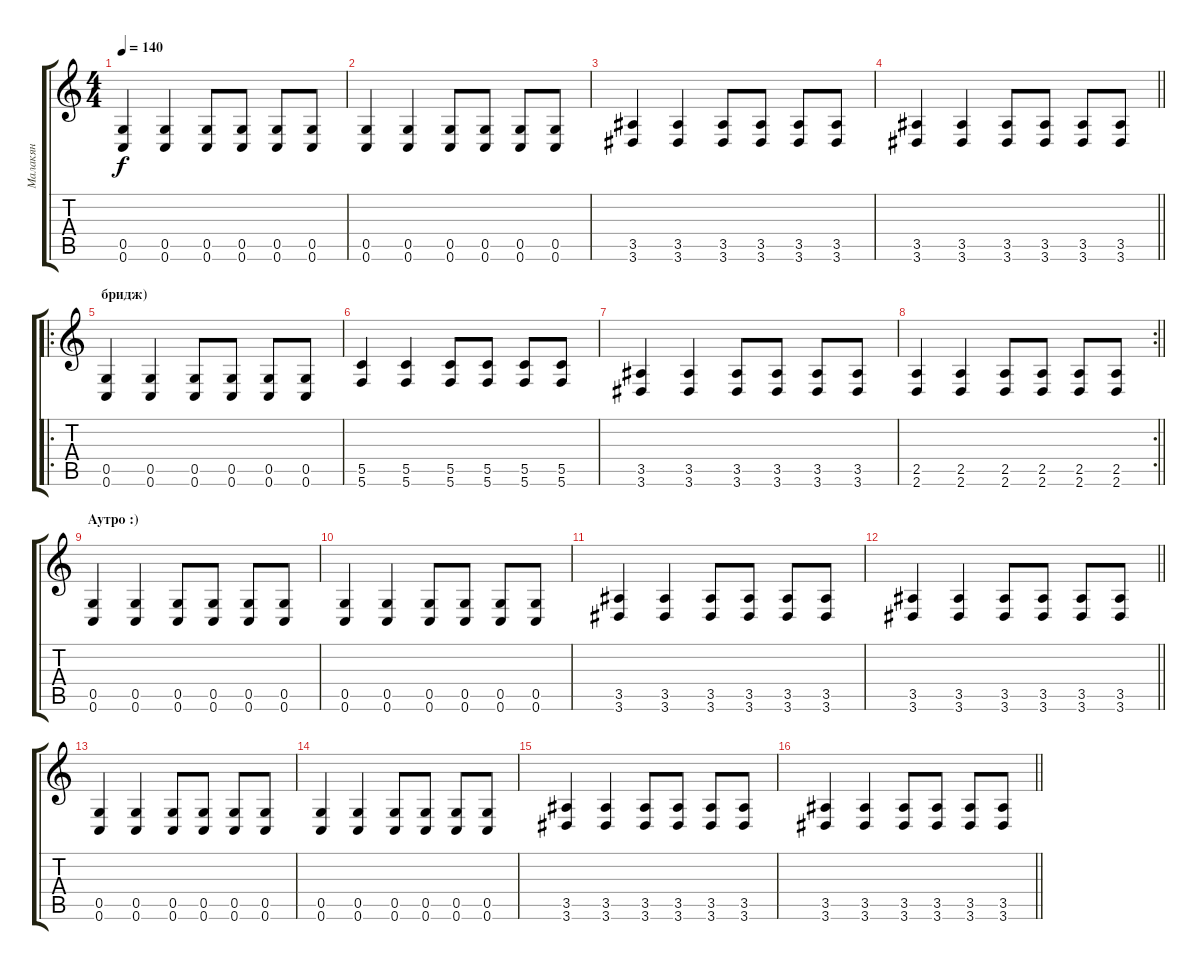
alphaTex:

\track ("Малакян" "Малакян") {instrument overdrivenguitar}
\staff {score tabs}
\tuning (D4 A3 F3 C3 G2 C2) {hide}
\ts (4 4)
\tempo 140
\clef g2
\ks c
(0.5 0.6).4{dy f} (0.5 0.6).4 (0.5 0.6).8 (0.5 0.6).8 (0.5 0.6).8 (0.5 0.6).8 |
(0.5 0.6).4 (0.5 0.6).4 (0.5 0.6).8 (0.5 0.6).8 (0.5 0.6).8 (0.5 0.6).8 |
(3.5 3.6).4 (3.5 3.6).4 (3.5 3.6).8 (3.5 3.6).8 (3.5 3.6).8 (3.5 3.6).8 |
\barLineRight lightlight
(3.5 3.6).4 (3.5 3.6).4 (3.5 3.6).8 (3.5 3.6).8 (3.5 3.6).8 (3.5 3.6).8 |
\ro
\section ("" "бридж)")
(0.5 0.6).4 (0.5 0.6).4 (0.5 0.6).8 (0.5 0.6).8 (0.5 0.6).8 (0.5 0.6).8 |
(5.5 5.6).4 (5.5 5.6).4 (5.5 5.6).8 (5.5 5.6).8 (5.5 5.6).8 (5.5 5.6).8 |
(3.5 3.6).4 (3.5 3.6).4 (3.5 3.6).8 (3.5 3.6).8 (3.5 3.6).8 (3.5 3.6).8 |
\rc 2
\barLineRight lightlight
(2.5 2.6).4 (2.5 2.6).4 (2.5 2.6).8 (2.5 2.6).8 (2.5 2.6).8 (2.5 2.6).8 |
\section ("" "Аутро :)")
(0.5 0.6).4 (0.5 0.6).4 (0.5 0.6).8 (0.5 0.6).8 (0.5 0.6).8 (0.5 0.6).8 |
(0.5 0.6).4 (0.5 0.6).4 (0.5 0.6).8 (0.5 0.6).8 (0.5 0.6).8 (0.5 0.6).8 |
(3.5 3.6).4 (3.5 3.6).4 (3.5 3.6).8 (3.5 3.6).8 (3.5 3.6).8 (3.5 3.6).8 |
\barLineRight lightlight
(3.5 3.6).4 (3.5 3.6).4 (3.5 3.6).8 (3.5 3.6).8 (3.5 3.6).8 (3.5 3.6).8 |
(0.5 0.6).4 (0.5 0.6).4 (0.5 0.6).8 (0.5 0.6).8 (0.5 0.6).8 (0.5 0.6).8 |
(0.5 0.6).4 (0.5 0.6).4 (0.5 0.6).8 (0.5 0.6).8 (0.5 0.6).8 (0.5 0.6).8 |
(3.5 3.6).4 (3.5 3.6).4 (3.5 3.6).8 (3.5 3.6).8 (3.5 3.6).8 (3.5 3.6).8 |
\barLineRight lightlight
(3.5 3.6).4 (3.5 3.6).4 (3.5 3.6).8 (3.5 3.6).8 (3.5 3.6).8 (3.5 3.6).8
